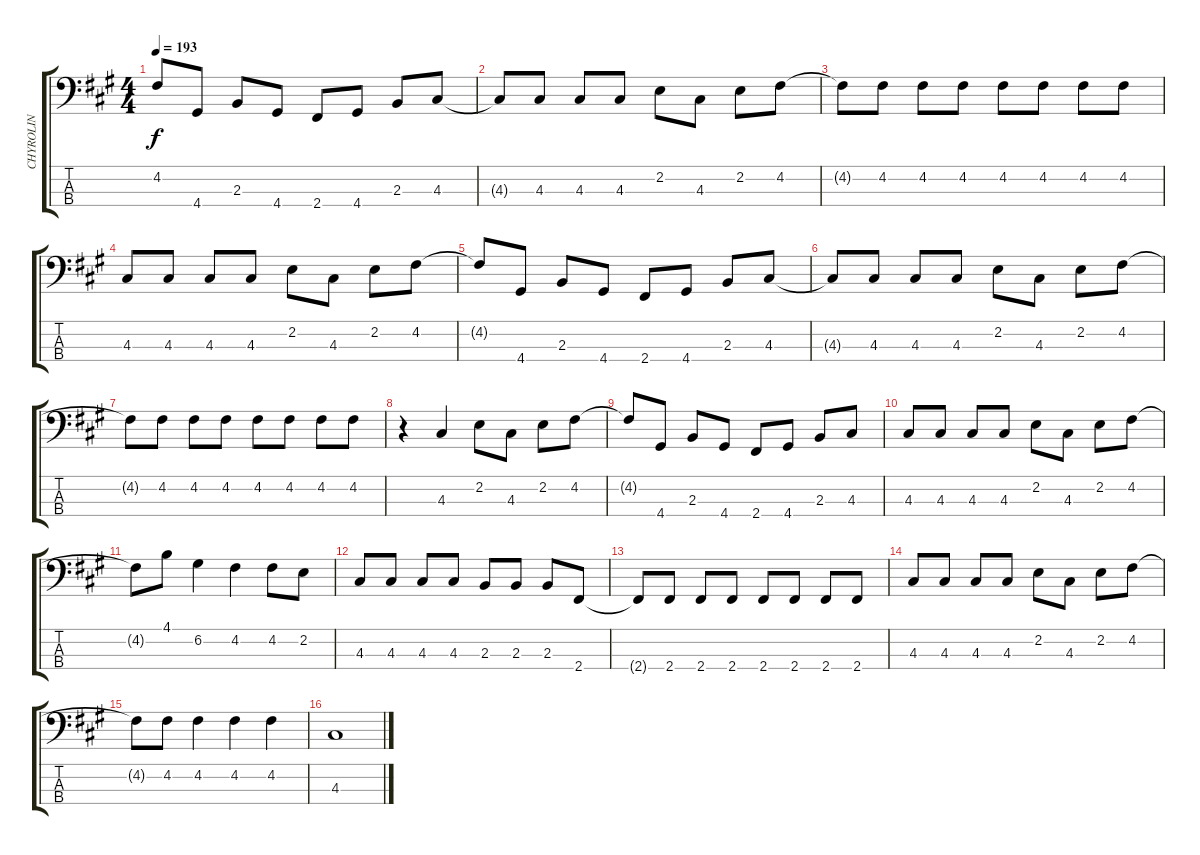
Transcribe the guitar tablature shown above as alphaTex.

\track ("CHYROLIN" "CHYROLIN") {instrument electricbasspick}
\staff {score tabs}
\tuning (G2 D2 A1 E1) {hide}
\ts (4 4)
\tempo 193
\clef f4
\ks a
4.2{t}.8{dy f} 4.4.8 2.3.8 4.4.8 2.4.8 4.4.8 2.3.8 4.3.8 |
4.3{t}.8 4.3.8 4.3.8 4.3.8 2.2.8 4.3.8 2.2.8 4.2.8 |
4.2{t}.8 4.2.8 4.2.8 4.2.8 4.2.8 4.2.8 4.2.8 4.2.8 |
4.3.8 4.3.8 4.3.8 4.3.8 2.2.8 4.3.8 2.2.8 4.2.8 |
4.2{t}.8 4.4.8 2.3.8 4.4.8 2.4.8 4.4.8 2.3.8 4.3.8 |
4.3{t}.8 4.3.8 4.3.8 4.3.8 2.2.8 4.3.8 2.2.8 4.2.8 |
4.2{t}.8 4.2.8 4.2.8 4.2.8 4.2.8 4.2.8 4.2.8 4.2.8 |
r.4 4.3.4 2.2.8 4.3.8 2.2.8 4.2.8 |
4.2{t}.8 4.4.8 2.3.8 4.4.8 2.4.8 4.4.8 2.3.8 4.3.8 |
4.3.8 4.3.8 4.3.8 4.3.8 2.2.8 4.3.8 2.2.8 4.2.8 |
4.2{t}.8 4.1.8 6.2.4 4.2.4 4.2.8 2.2.8 |
4.3.8 4.3.8 4.3.8 4.3.8 2.3.8 2.3.8 2.3.8 2.4.8 |
2.4{t}.8 2.4.8 2.4.8 2.4.8 2.4.8 2.4.8 2.4.8 2.4.8 |
4.3.8 4.3.8 4.3.8 4.3.8 2.2.8 4.3.8 2.2.8 4.2.8 |
4.2{t}.8 4.2.8 4.2.4 4.2.4 4.2.4 |
4.3.1
